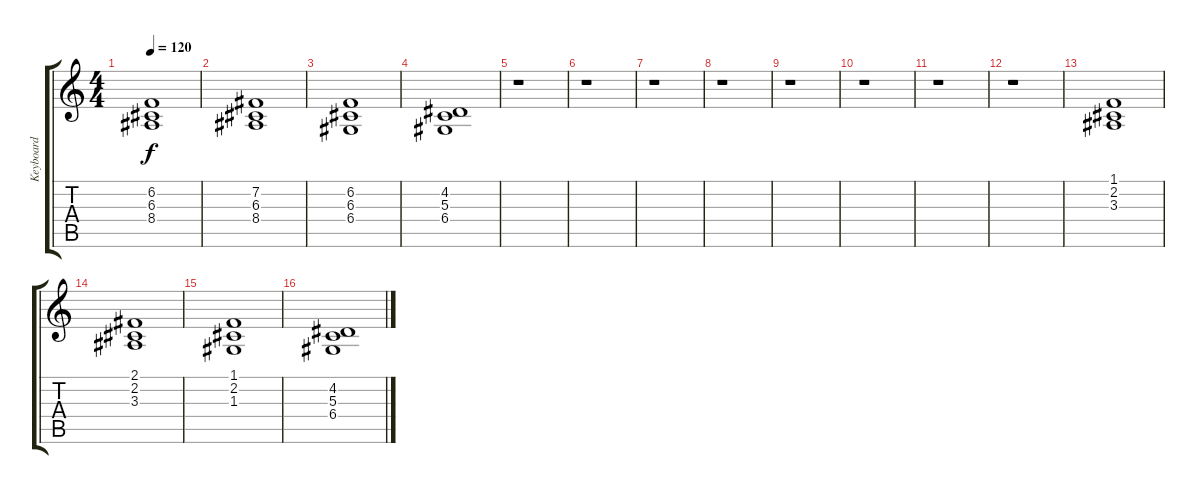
\track ("Keyboard" "Keyboard") {instrument pad2warm}
\staff {score tabs}
\tuning (E4 B3 G3 D3 A2 E2) {hide}
\ts (4 4)
\tempo 120
\clef g2
\ks c
(6.2 6.3 8.4).1{dy f} |
(7.2 6.3 8.4).1 |
(6.2 6.3 6.4).1 |
(4.2 5.3 6.4).1 |
r.1 |
r.1 |
r.1 |
r.1 |
r.1 |
r.1 |
r.1 |
r.1 |
(1.1 2.2 3.3).1 |
(2.1 2.2 3.3).1 |
(1.1 2.2 1.3).1 |
(4.2 5.3 6.4).1
